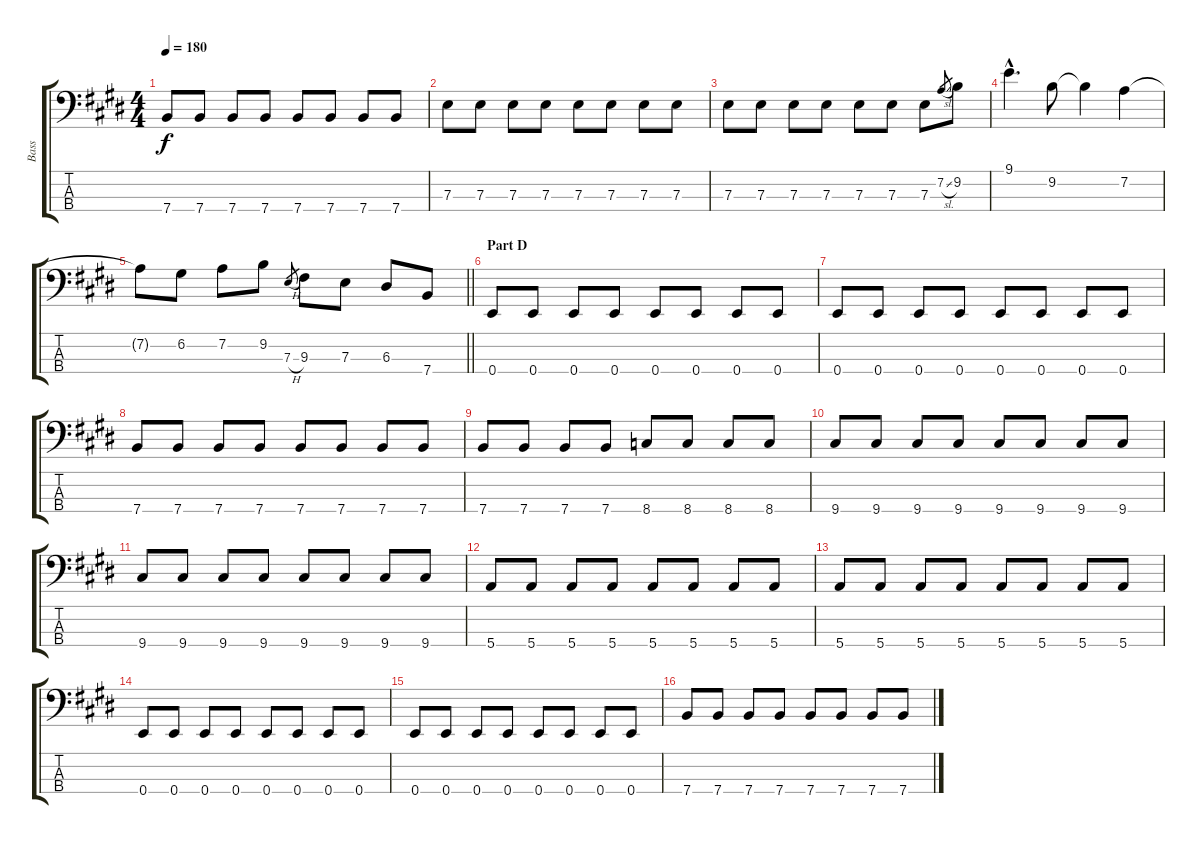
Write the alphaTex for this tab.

\track ("Bass" "Bass") {instrument electricbasspick}
\staff {score tabs}
\tuning (G2 D2 A1 E1) {hide}
\ts (4 4)
\tempo 180
\clef f4
\ks e
7.4.8{dy f} 7.4.8 7.4.8 7.4.8 7.4.8 7.4.8 7.4.8 7.4.8 |
7.3.8 7.3.8 7.3.8 7.3.8 7.3.8 7.3.8 7.3.8 7.3.8 |
7.3.8 7.3.8 7.3.8 7.3.8 7.3.8 7.3.8 7.3.8 7.2{sl}.8{gr} 9.2.8 |
9.1{hac}.4{d} 9.2.8 9.2{t}.4 7.2.4 |
\barLineRight lightlight
7.2{t}.8 6.2.8 7.2.8 9.2.8 7.3{h}.8{gr} 9.3.8 7.3.8 6.3.8 7.4.8 |
\section ("" "Part D")
0.4.8 0.4.8 0.4.8 0.4.8 0.4.8 0.4.8 0.4.8 0.4.8 |
0.4.8 0.4.8 0.4.8 0.4.8 0.4.8 0.4.8 0.4.8 0.4.8 |
7.4.8 7.4.8 7.4.8 7.4.8 7.4.8 7.4.8 7.4.8 7.4.8 |
7.4.8 7.4.8 7.4.8 7.4.8 8.4.8 8.4.8 8.4.8 8.4.8 |
9.4.8 9.4.8 9.4.8 9.4.8 9.4.8 9.4.8 9.4.8 9.4.8 |
9.4.8 9.4.8 9.4.8 9.4.8 9.4.8 9.4.8 9.4.8 9.4.8 |
5.4.8 5.4.8 5.4.8 5.4.8 5.4.8 5.4.8 5.4.8 5.4.8 |
5.4.8 5.4.8 5.4.8 5.4.8 5.4.8 5.4.8 5.4.8 5.4.8 |
0.4.8 0.4.8 0.4.8 0.4.8 0.4.8 0.4.8 0.4.8 0.4.8 |
0.4.8 0.4.8 0.4.8 0.4.8 0.4.8 0.4.8 0.4.8 0.4.8 |
7.4.8 7.4.8 7.4.8 7.4.8 7.4.8 7.4.8 7.4.8 7.4.8
